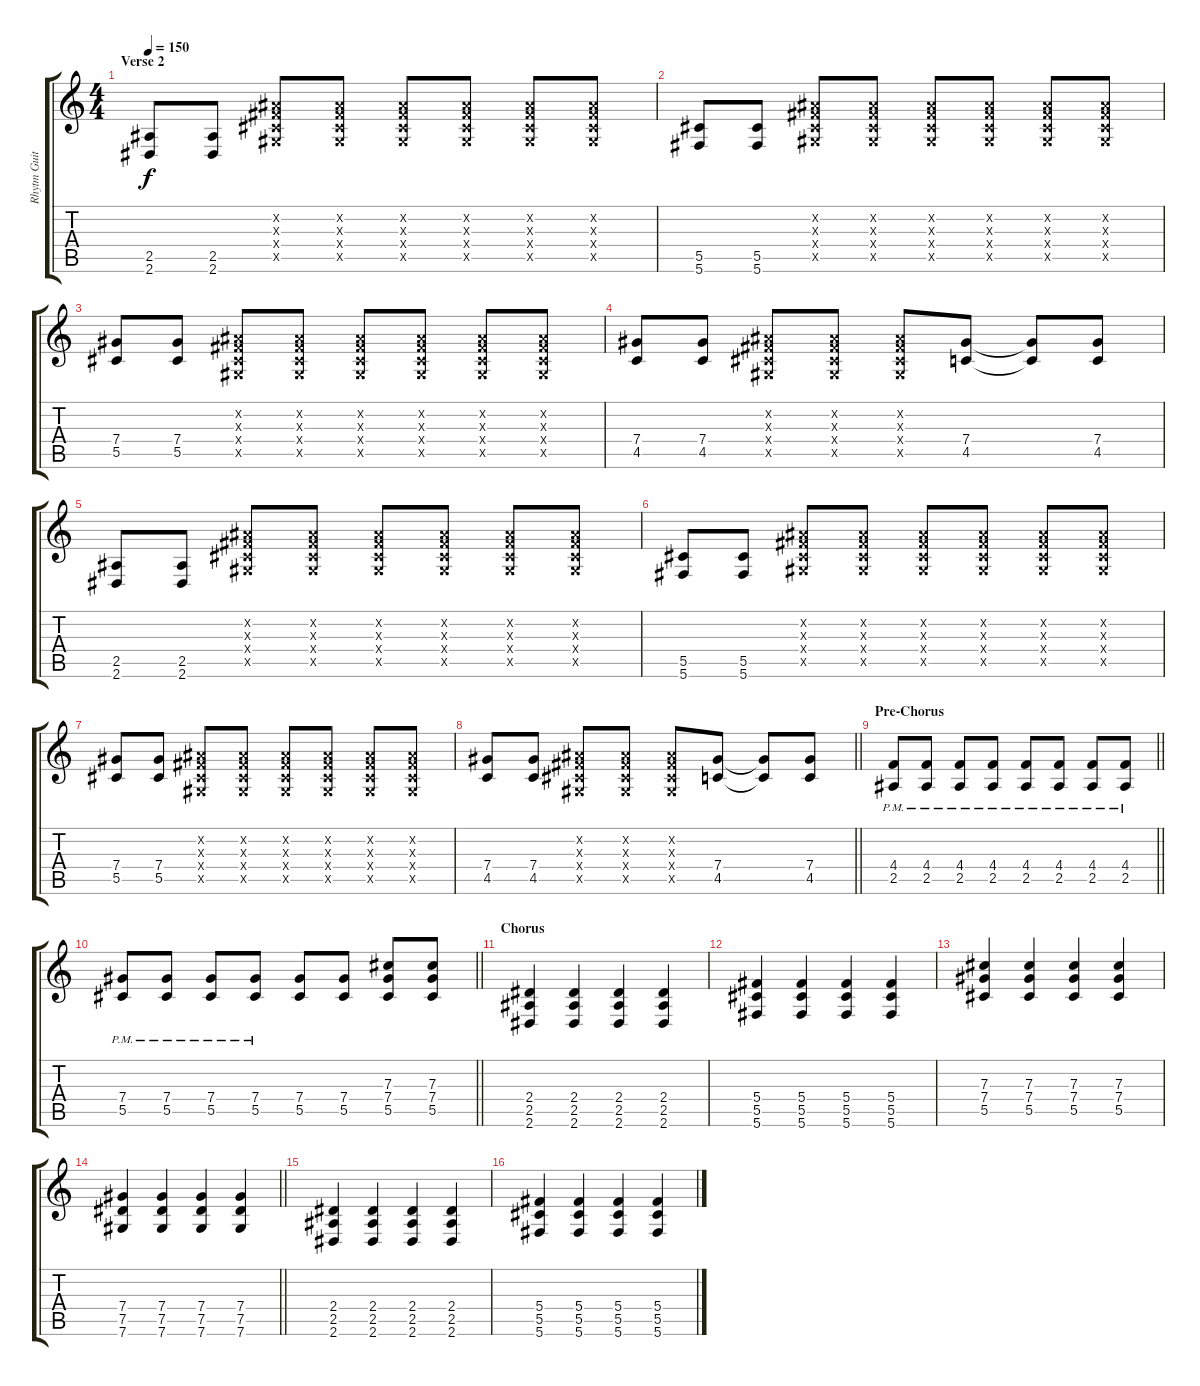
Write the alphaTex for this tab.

\track ("Rhytm Guitar [R]" "Rhytm Guit") {instrument distortionguitar}
\staff {score tabs}
\tuning (Eb4 Bb3 Gb3 Db3 Ab2 Db2) {hide}
\ts (4 4)
\section ("" "Verse 2")
\tempo 150
\clef g2
\ks c
(2.5 2.6).8{dy f} (2.5 2.6).8 (0.2{x} 0.3{x} 0.4{x} 0.5{x}).8 (0.2{x} 0.3{x} 0.4{x} 0.5{x}).8 (0.2{x} 0.3{x} 0.4{x} 0.5{x}).8 (0.2{x} 0.3{x} 0.4{x} 0.5{x}).8 (0.2{x} 0.3{x} 0.4{x} 0.5{x}).8 (0.2{x} 0.3{x} 0.4{x} 0.5{x}).8 |
(5.5 5.6).8 (5.5 5.6).8 (0.2{x} 0.3{x} 0.4{x} 0.5{x}).8 (0.2{x} 0.3{x} 0.4{x} 0.5{x}).8 (0.2{x} 0.3{x} 0.4{x} 0.5{x}).8 (0.2{x} 0.3{x} 0.4{x} 0.5{x}).8 (0.2{x} 0.3{x} 0.4{x} 0.5{x}).8 (0.2{x} 0.3{x} 0.4{x} 0.5{x}).8 |
(7.4 5.5).8 (7.4 5.5).8 (0.2{x} 0.3{x} 0.4{x} 0.5{x}).8 (0.2{x} 0.3{x} 0.4{x} 0.5{x}).8 (0.2{x} 0.3{x} 0.4{x} 0.5{x}).8 (0.2{x} 0.3{x} 0.4{x} 0.5{x}).8 (0.2{x} 0.3{x} 0.4{x} 0.5{x}).8 (0.2{x} 0.3{x} 0.4{x} 0.5{x}).8 |
(7.4 4.5).8 (7.4 4.5).8 (0.2{x} 0.3{x} 0.4{x} 0.5{x}).8 (0.2{x} 0.3{x} 0.4{x} 0.5{x}).8 (0.2{x} 0.3{x} 0.4{x} 0.5{x}).8 (7.4 4.5).8 (7.4{t} 4.5{t}).8 (7.4 4.5).8 |
(2.5 2.6).8 (2.5 2.6).8 (0.2{x} 0.3{x} 0.4{x} 0.5{x}).8 (0.2{x} 0.3{x} 0.4{x} 0.5{x}).8 (0.2{x} 0.3{x} 0.4{x} 0.5{x}).8 (0.2{x} 0.3{x} 0.4{x} 0.5{x}).8 (0.2{x} 0.3{x} 0.4{x} 0.5{x}).8 (0.2{x} 0.3{x} 0.4{x} 0.5{x}).8 |
(5.5 5.6).8 (5.5 5.6).8 (0.2{x} 0.3{x} 0.4{x} 0.5{x}).8 (0.2{x} 0.3{x} 0.4{x} 0.5{x}).8 (0.2{x} 0.3{x} 0.4{x} 0.5{x}).8 (0.2{x} 0.3{x} 0.4{x} 0.5{x}).8 (0.2{x} 0.3{x} 0.4{x} 0.5{x}).8 (0.2{x} 0.3{x} 0.4{x} 0.5{x}).8 |
(7.4 5.5).8 (7.4 5.5).8 (0.2{x} 0.3{x} 0.4{x} 0.5{x}).8 (0.2{x} 0.3{x} 0.4{x} 0.5{x}).8 (0.2{x} 0.3{x} 0.4{x} 0.5{x}).8 (0.2{x} 0.3{x} 0.4{x} 0.5{x}).8 (0.2{x} 0.3{x} 0.4{x} 0.5{x}).8 (0.2{x} 0.3{x} 0.4{x} 0.5{x}).8 |
\barLineRight lightlight
(7.4 4.5).8 (7.4 4.5).8 (0.2{x} 0.3{x} 0.4{x} 0.5{x}).8 (0.2{x} 0.3{x} 0.4{x} 0.5{x}).8 (0.2{x} 0.3{x} 0.4{x} 0.5{x}).8 (7.4 4.5).8 (7.4{t} 4.5{t}).8 (7.4 4.5).8 |
\section ("" "Pre-Chorus")
\barLineRight lightlight
(4.4{pm} 2.5{pm}).8 (4.4{pm} 2.5{pm}).8 (4.4{pm} 2.5{pm}).8 (4.4{pm} 2.5{pm}).8 (4.4{pm} 2.5{pm}).8 (4.4{pm} 2.5{pm}).8 (4.4{pm} 2.5{pm}).8 (4.4{pm} 2.5{pm}).8 |
\barLineRight lightlight
(7.4{pm} 5.5{pm}).8 (7.4{pm} 5.5{pm}).8 (7.4{pm} 5.5{pm}).8 (7.4{pm} 5.5{pm}).8 (7.4 5.5).8 (7.4 5.5).8 (7.3 7.4 5.5).8 (7.3 7.4 5.5).8 |
\section ("" "Chorus")
(2.4 2.5 2.6).4 (2.4 2.5 2.6).4 (2.4 2.5 2.6).4 (2.4 2.5 2.6).4 |
(5.4 5.5 5.6).4 (5.4 5.5 5.6).4 (5.4 5.5 5.6).4 (5.4 5.5 5.6).4 |
(7.3 7.4 5.5).4 (7.3 7.4 5.5).4 (7.3 7.4 5.5).4 (7.3 7.4 5.5).4 |
\barLineRight lightlight
(7.4 7.5 7.6).4 (7.4 7.5 7.6).4 (7.4 7.5 7.6).4 (7.4 7.5 7.6).4 |
(2.4 2.5 2.6).4 (2.4 2.5 2.6).4 (2.4 2.5 2.6).4 (2.4 2.5 2.6).4 |
(5.4 5.5 5.6).4 (5.4 5.5 5.6).4 (5.4 5.5 5.6).4 (5.4 5.5 5.6).4
